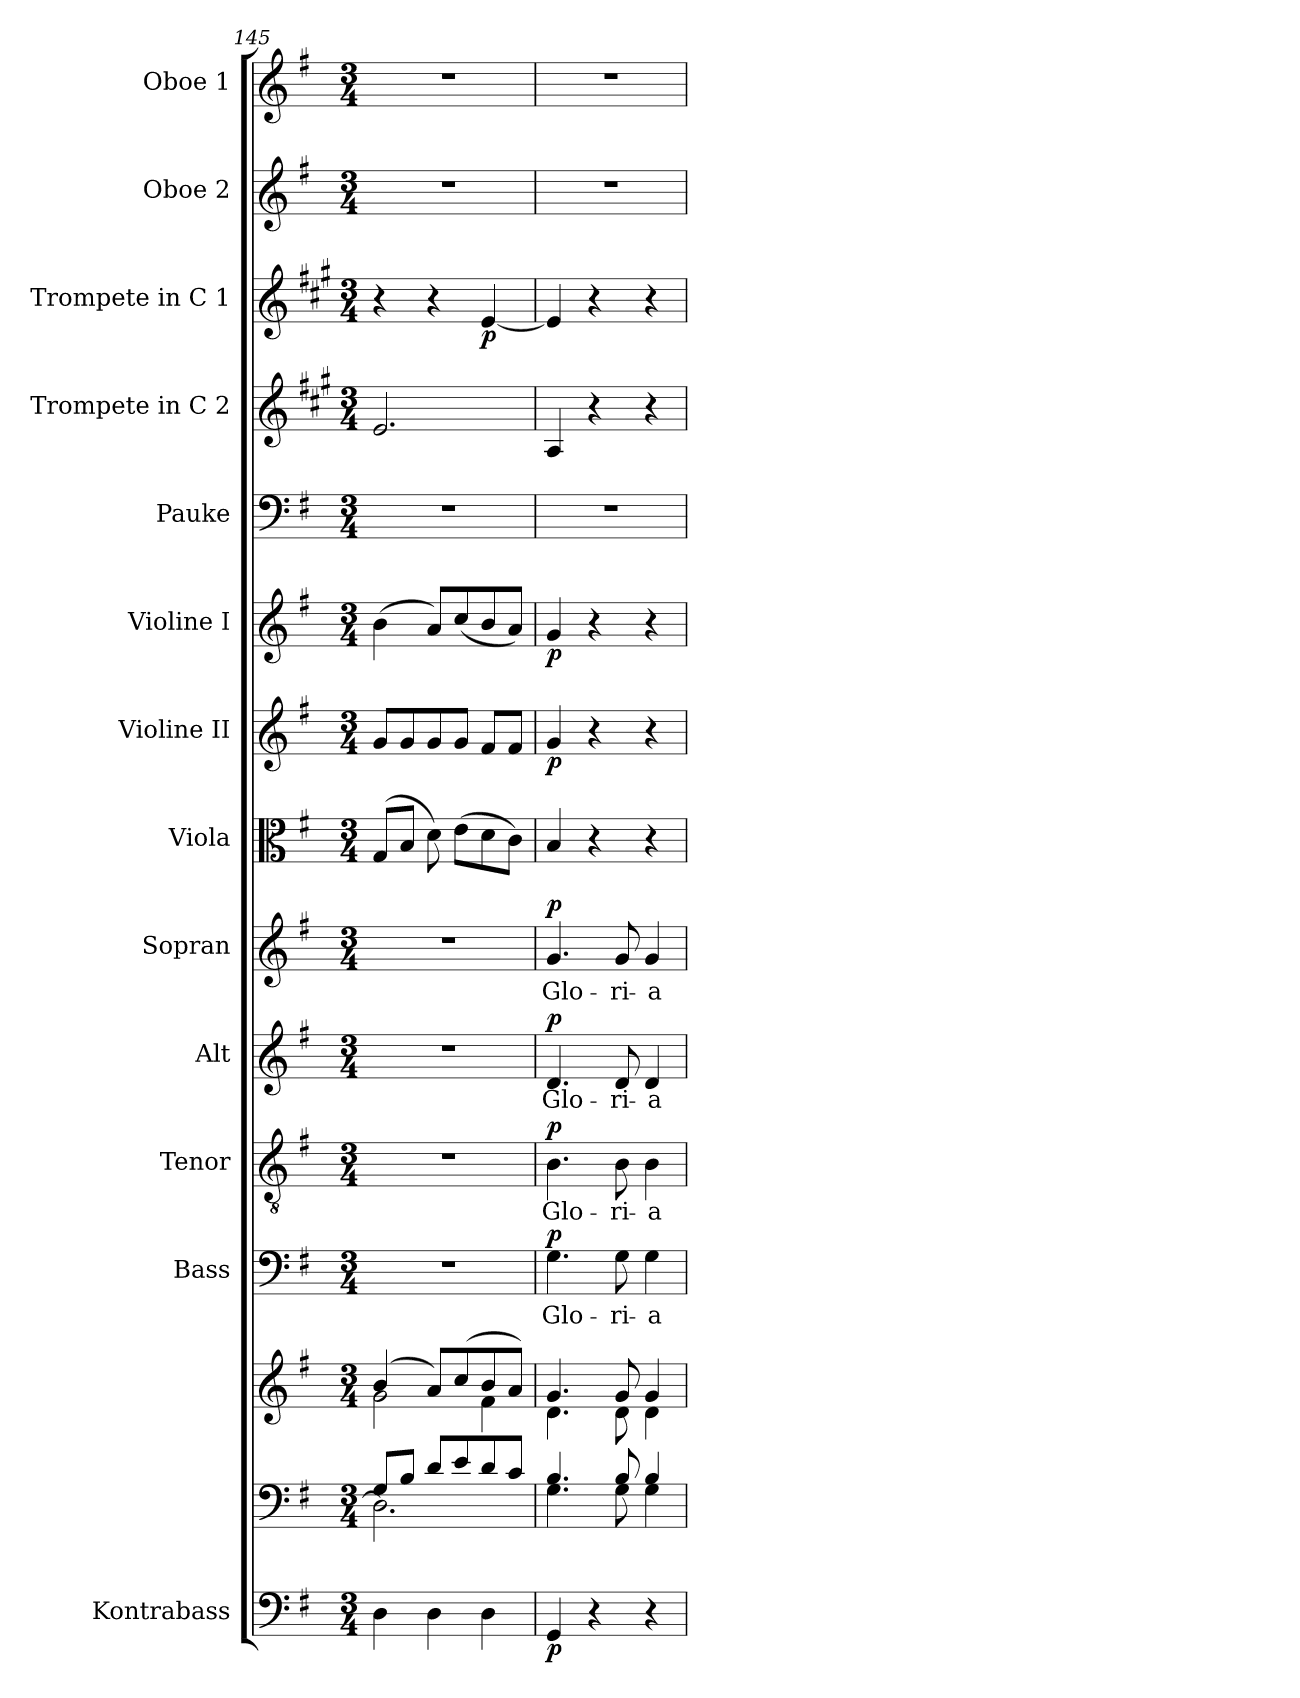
**kern	**dynam	**kern	**kern	**kern	**text	**dynam	**kern	**text	**dynam	**kern	**text	**dynam	**kern	**text	**dynam	**kern	**kern	**dynam	**kern	**dynam	**kern	**kern	**kern	**dynam	**kern	**kern
*part14	*part14	*part13	*part13	*part12	*part12	*part12	*part11	*part11	*part11	*part10	*part10	*part10	*part9	*part9	*part9	*part8	*part7	*part7	*part6	*part6	*part5	*part4	*part3	*part3	*part2	*part1
*staff15	*staff15	*staff14	*staff13	*staff12	*staff12	*staff12	*staff11	*staff11	*staff11	*staff10	*staff10	*staff10	*staff9	*staff9	*staff9	*staff8	*staff7	*staff7	*staff6	*staff6	*staff5	*staff4	*staff3	*staff3	*staff2	*staff1
*I"Kontrabass	*	*	*	*I"Bass	*	*	*I"Tenor	*	*	*I"Alt	*	*	*I"Sopran	*	*	*I"Viola	*I"Violine II	*	*I"Violine I	*	*I"Pauke	*I"Trompete in C 2	*I"Trompete in C 1	*	*I"Oboe 2	*I"Oboe 1
*I'Kb.	*	*	*	*I'B	*	*	*I'T	*	*	*I'A	*	*	*I'S	*	*	*I'Vla.	*I'Vl. II	*	*I'Vl. I	*	*I'Pk.	*	*	*	*I'Ob. 2	*I'Ob. 1
*clefF4	*	*clefF4	*clefG2	*clefF4	*	*	*clefGv2	*	*	*clefG2	*	*	*clefG2	*	*	*clefC3	*clefG2	*	*clefG2	*	*clefF4	*clefG2	*clefG2	*	*clefG2	*clefG2
*ITrd7c12	*	*	*	*	*	*	*	*	*	*	*	*	*	*	*	*	*	*	*	*	*	*ITrd1c2	*ITrd1c2	*	*	*
*k[f#]	*	*k[f#]	*k[f#]	*k[f#]	*	*	*k[f#]	*	*	*k[f#]	*	*	*k[f#]	*	*	*k[f#]	*k[f#]	*	*k[f#]	*	*k[f#]	*k[f#]	*k[f#]	*	*k[f#]	*k[f#]
*G:	*	*G:	*G:	*G:	*	*	*G:	*	*	*G:	*	*	*G:	*	*	*G:	*G:	*	*G:	*	*G:	*G:	*G:	*	*G:	*G:
*M3/4	*	*M3/4	*M3/4	*M3/4	*	*	*M3/4	*	*	*M3/4	*	*	*M3/4	*	*	*M3/4	*M3/4	*	*M3/4	*	*M3/4	*M3/4	*M3/4	*	*M3/4	*M3/4
=145	=145	=145	=145	=145	=145	=145	=145	=145	=145	=145	=145	=145	=145	=145	=145	=145	=145	=145	=145	=145	=145	=145	=145	=145	=145	=145
*	*	*^	*^	*	*	*	*	*	*	*	*	*	*	*	*	*	*	*	*	*	*	*	*	*	*	*
4DD\	.	8G/L	2.D\]	(4b/	2g\	2.r	.	.	2.r	.	.	2.r	.	.	2.r	.	.	(>8G/L	8g/L	.	(>4b\	.	2.r	2.d/	4r	.	2.r	2.r
.	.	8B/J	.	.	.	.	.	.	.	.	.	.	.	.	.	.	.	8B/J	8g/	.	.	.	.	.	.	.	.	.
4DD\	.	8d/L	.	8a/L)	.	.	.	.	.	.	.	.	.	.	.	.	.	8d\)	8g/	.	8a/L)	.	.	.	4r	.	.	.
.	.	8e/	.	(>8cc/	.	.	.	.	.	.	.	.	.	.	.	.	.	(>8e\L	8g/J	.	(<8cc/	.	.	.	.	.	.	.
!	!	!	!	!	!	!	!	!	!	!	!	!	!	!	!	!	!	!	!	!	!	!	!	!	!	!LO:DY:b	!	!
4DD\	.	8d/	.	8b/	4f#\	.	.	.	.	.	.	.	.	.	.	.	.	8d\	8f#/L	.	8b/	.	.	.	[4d/	p	.	.
.	.	8c/J	.	8a/J)	.	.	.	.	.	.	.	.	.	.	.	.	.	8c\J)	8f#/J	.	8a/J)	.	.	.	.	.	.	.
=146	=146	=146	=146	=146	=146	=146	=146	=146	=146	=146	=146	=146	=146	=146	=146	=146	=146	=146	=146	=146	=146	=146	=146	=146	=146	=146	=146	=146
!	!LO:DY:b	!	!	!	!	!	!LO:LY:b	!LO:DY:a	!	!LO:LY:b	!LO:DY:a	!	!LO:LY:b	!LO:DY:a	!	!LO:LY:b	!LO:DY:a	!	!	!LO:DY:b	!	!LO:DY:b	!	!	!	!	!	!
4GGG/	p	4.B/	4.G\	4.g/	4.d\	4.G\	Glo-	p	4.B\	Glo-	p	4.d/	Glo-	p	4.g/	Glo-	p	4B/	4g/	p	4g/	p	2.r	4G/	4d/]	.	2.r	2.r
4r	.	.	.	.	.	.	.	.	.	.	.	.	.	.	.	.	.	4r	4r	.	4r	.	.	4r	4r	.	.	.
!	!	!	!	!	!	!	!LO:LY:b	!	!	!LO:LY:b	!	!	!LO:LY:b	!	!	!LO:LY:b	!	!	!	!	!	!	!	!	!	!	!	!
.	.	8B/	8G\	8g/	8d\	8G\	-ri-	.	8B\	-ri-	.	8d/	-ri-	.	8g/	-ri-	.	.	.	.	.	.	.	.	.	.	.	.
!	!	!	!	!	!	!	!LO:LY:b	!	!	!LO:LY:b	!	!	!LO:LY:b	!	!	!LO:LY:b	!	!	!	!	!	!	!	!	!	!	!	!
4r	.	4B/	4G\	4g/	4d\	4G\	-a	.	4B\	-a	.	4d/	-a	.	4g/	-a	.	4r	4r	.	4r	.	.	4r	4r	.	.	.
*	*	*v	*v	*	*	*	*	*	*	*	*	*	*	*	*	*	*	*	*	*	*	*	*	*	*	*	*	*
*	*	*	*v	*v	*	*	*	*	*	*	*	*	*	*	*	*	*	*	*	*	*	*	*	*	*	*	*
=	=	=	=	=	=	=	=	=	=	=	=	=	=	=	=	=	=	=	=	=	=	=	=	=	=	=
*-	*-	*-	*-	*-	*-	*-	*-	*-	*-	*-	*-	*-	*-	*-	*-	*-	*-	*-	*-	*-	*-	*-	*-	*-	*-	*-
